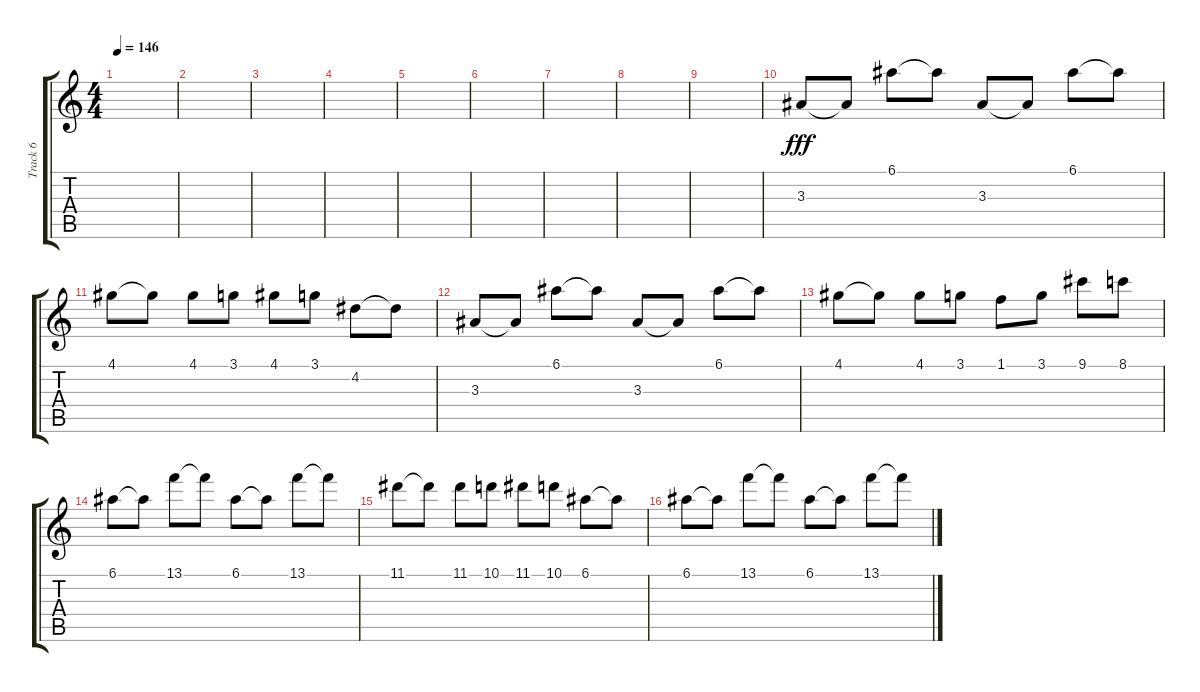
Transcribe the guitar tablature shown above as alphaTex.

\track ("Track 6" "Track 6") {instrument distortionguitar}
\staff {score tabs}
\tuning (E4 B3 G3 D3 A2 E2) {hide}
\ts (4 4)
\tempo 146
\clef g2
\ks c
|
|
|
|
|
|
|
|
|
3.3.8{dy fff} 3.3{t}.8 6.1.8 6.1{t}.8 3.3.8 3.3{t}.8 6.1.8 6.1{t}.8 |
4.1.8 4.1{t}.8 4.1.8 3.1.8 4.1.8 3.1.8 4.2.8 4.2{t}.8 |
3.3.8 3.3{t}.8 6.1.8 6.1{t}.8 3.3.8 3.3{t}.8 6.1.8 6.1{t}.8 |
4.1.8 4.1{t}.8 4.1.8 3.1.8 1.1.8 3.1.8 9.1.8 8.1.8 |
6.1.8 6.1{t}.8 13.1.8 13.1{t}.8 6.1.8 6.1{t}.8 13.1.8 13.1{t}.8 |
11.1.8 11.1{t}.8 11.1.8 10.1.8 11.1.8 10.1.8 6.1.8 6.1{t}.8 |
6.1.8 6.1{t}.8 13.1.8 13.1{t}.8 6.1.8 6.1{t}.8 13.1.8 13.1{t}.8
